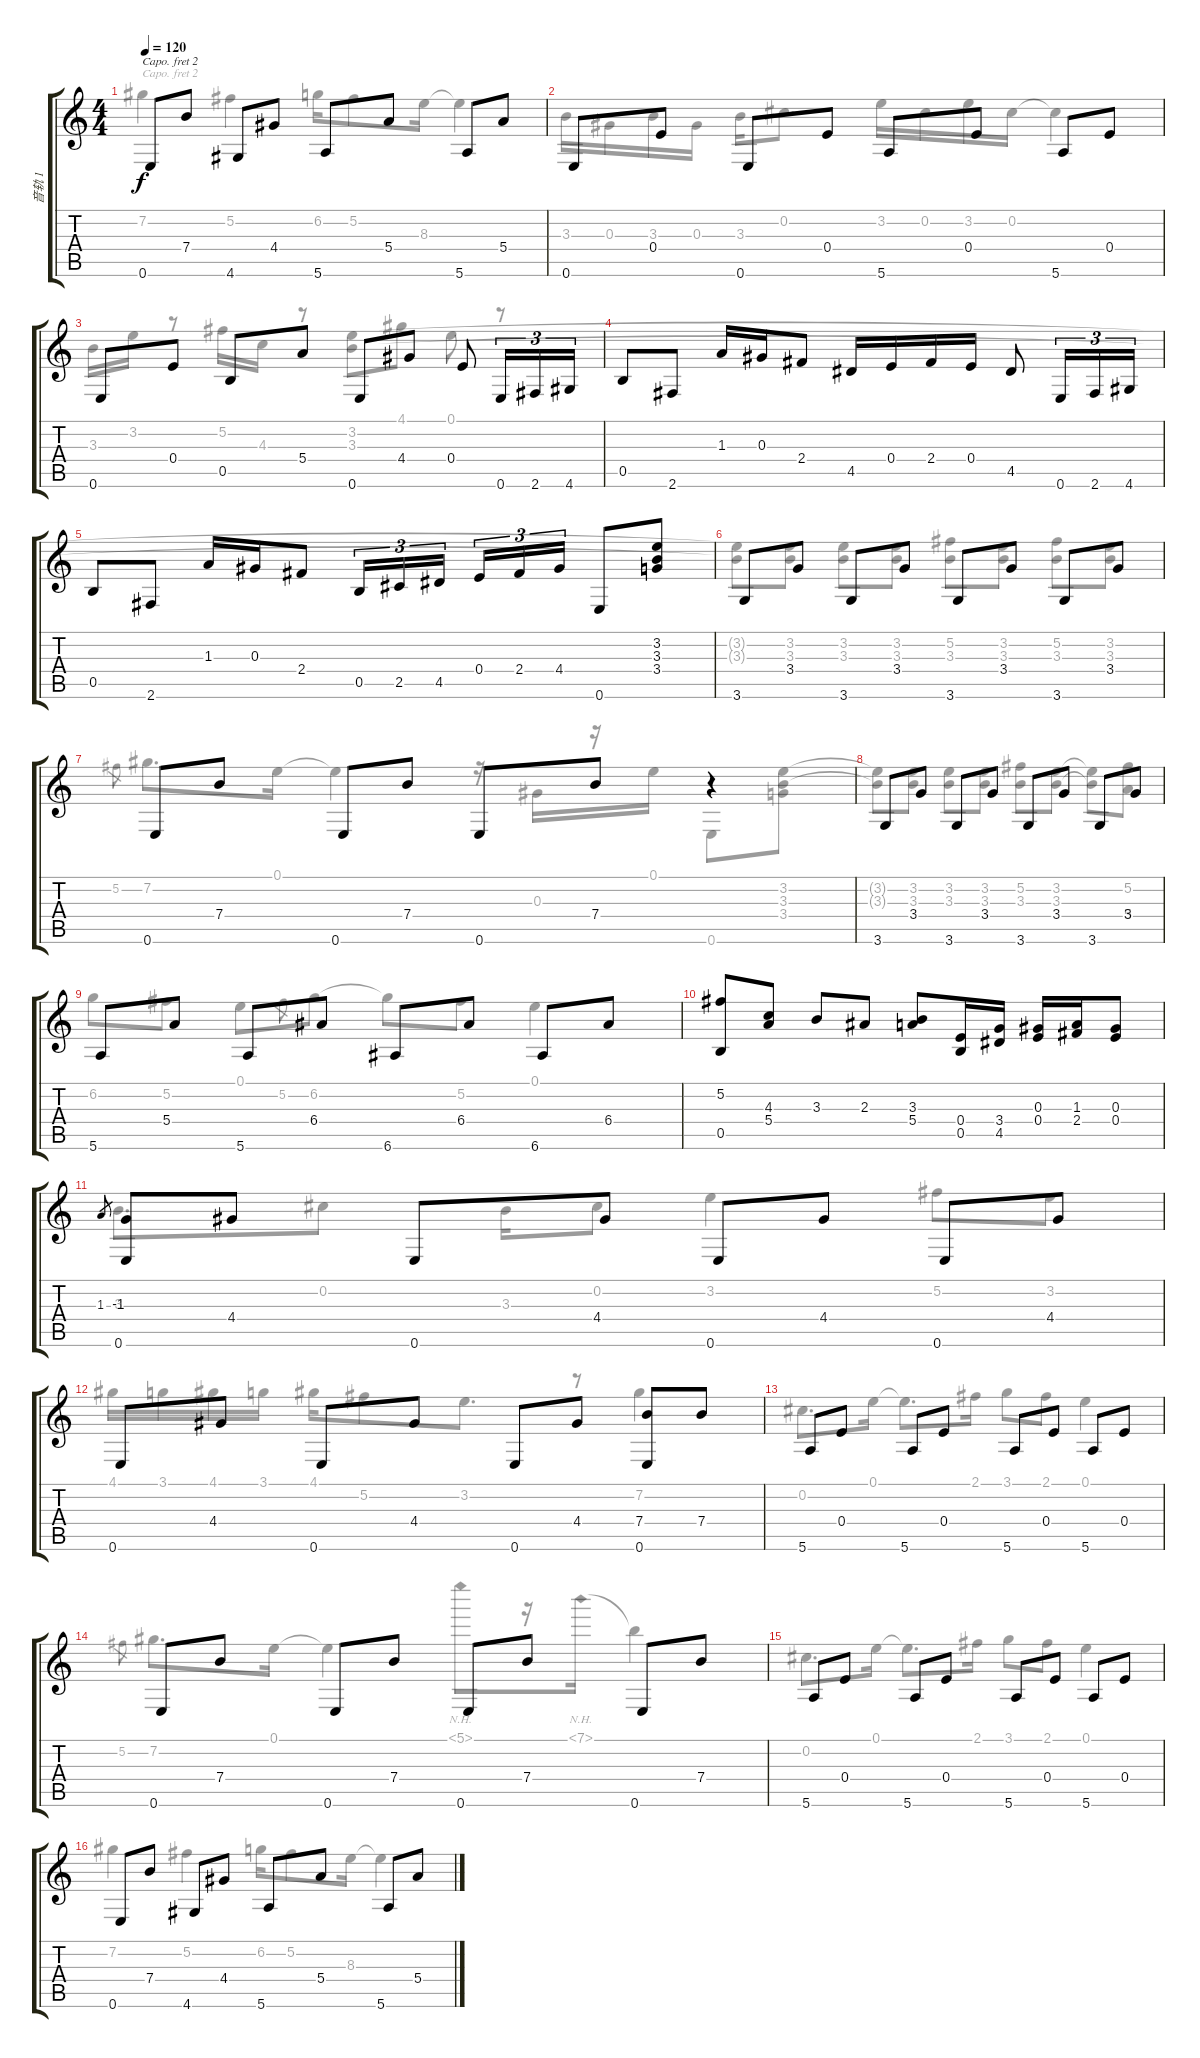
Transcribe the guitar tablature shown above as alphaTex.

\track ("音轨 1" "音轨 1") {instrument acousticguitarsteel}
\staff {score tabs}
\capo 2
\tuning (D4 B3 Gb3 D3 A2 D2) {hide}
\voice
\ts (4 4)
\tempo 120
\clef g2
\ks c
0.6.8{dy f} 7.4.8 4.6.8 4.4.8 5.6.8 5.4.8 5.6.8 5.4.8 |
0.6.8 0.4.8 0.6.8 0.4.8 5.6.8 0.4.8 5.6.8 0.4.8 |
0.6.8 0.4.8 0.5.8 5.4.8 0.6.8 4.4.8 0.4.8 0.6.16{tu (3 2)} 2.6.16{tu (3 2)} 4.6.16{tu (3 2)} |
0.5.8 2.6.8 1.3.16 0.3.16 2.4.8 4.5.16 0.4.16 2.4.16 0.4.16 4.5.8 0.6.16{tu (3 2)} 2.6.16{tu (3 2)} 4.6.16{tu (3 2)} |
0.5.8 2.6.8 1.3.16 0.3.16 2.4.8 0.5.16{tu (3 2)} 2.5.16{tu (3 2)} 4.5.16{tu (3 2) beam splitsecondary} 0.4.16{tu (3 2)} 2.4.16{tu (3 2)} 4.4.16{tu (3 2)} 0.6.8 (3.2 3.3 3.4).8 |
3.6.8 3.4.8 3.6.8 3.4.8 3.6.8 3.4.8 3.6.8 3.4.8 |
0.6.8 7.4.8 0.6.8 7.4.8 0.6.8 7.4.8 r.4 |
3.6.8 3.4.8 3.6.8 3.4.8 3.6.8 3.4.8 3.6.8 3.4.8 |
5.6.8 5.4.8 5.6.8 6.4.8 6.6.8 6.4.8 6.6.8 6.4.8 |
(5.2 0.5).8 (4.3 5.4).8 3.3.8 2.3.8 (3.3 5.4).8 (0.4 0.5).16 (3.4 4.5).16 (0.3 0.4).16 (1.3 2.4).16 (0.3 0.4).8 |
1.3.8{gr} (-1.3 0.6).8 4.4.8 0.6.8 4.4.8 0.6.8 4.4.8 0.6.8 4.4.8 |
0.6.8 4.4.8 0.6.8 4.4.8 0.6.8 4.4.8 (7.4 0.6).8 7.4.8 |
5.6.8 0.4.8 5.6.8 0.4.8 5.6.8 0.4.8 5.6.8 0.4.8 |
0.6.8 7.4.8 0.6.8 7.4.8 0.6.8 7.4.8 0.6.8 7.4.8 |
5.6.8 0.4.8 5.6.8 0.4.8 5.6.8 0.4.8 5.6.8 0.4.8 |
0.6.8 7.4.8 4.6.8 4.4.8 5.6.8 5.4.8 5.6.8 5.4.8
\voice
\clef g2
\ottava regular
\simile none
\ks c
7.2.4{dy f} 5.2.4 6.2.16 5.2.8 8.3.16 8.3{t}.4 |
3.3.16 0.3.16 3.3.16 0.3.16 3.3.16 0.2.8{d} 3.2.16 0.2.16 3.2.16 0.2.16 0.2{t}.4 |
3.3.16 3.2.16 r.8 5.2.16 4.3.16 r.8 (3.2 3.3).8 4.1.8 0.1.8 r.8 |
|
|
(3.2{t} 3.3{t}).8 (3.2 3.3).8 (3.2 3.3).8 (3.2 3.3).8 (5.2 3.3).8 (3.2 3.3).8 (5.2 3.3).8 (3.2 3.3).8 |
5.2.8{gr} 7.2.8{d} 0.1.16 0.1{t}.4 r.16 0.3.16 r.16 0.1.16 0.6.8 (3.2 3.3 3.4).8 |
(3.2{t} 3.3{t}).8 (3.2 3.3).8 (3.2 3.3).8 (3.2 3.3).8 (5.2 3.3).8 (3.2 3.3).8 (3.2{t} 3.3{t}).8 (5.2 5.4).8 |
6.2.8 5.2.8 0.1.8 5.2.8{gr} 6.2.8 6.2{t}.8 5.2.8 0.1.4 |
|
3.3.8{d} 0.2.8 3.3.16 0.2.8 3.2.4 5.2.8 3.2.8 |
4.1.16 3.1.16 4.1.16 3.1.16 4.1.16 5.2.8 3.2.8{d} r.8 7.2.4 |
0.2.8{d} 0.1.16 0.1{t}.8{d} 2.1.16 3.1.8 2.1.8 0.1.4 |
5.2.8{gr} 7.2.8{d} 0.1.16 0.1{t}.4 5.1{nh}.8 r.16 7.1{nh}.16 7.1{t}.4 |
0.2.8{d} 0.1.16 0.1{t}.8{d} 2.1.16 3.1.8 2.1.8 0.1.4 |
7.2.4 5.2.4 6.2.16 5.2.8 8.3.16 8.3{t}.4
